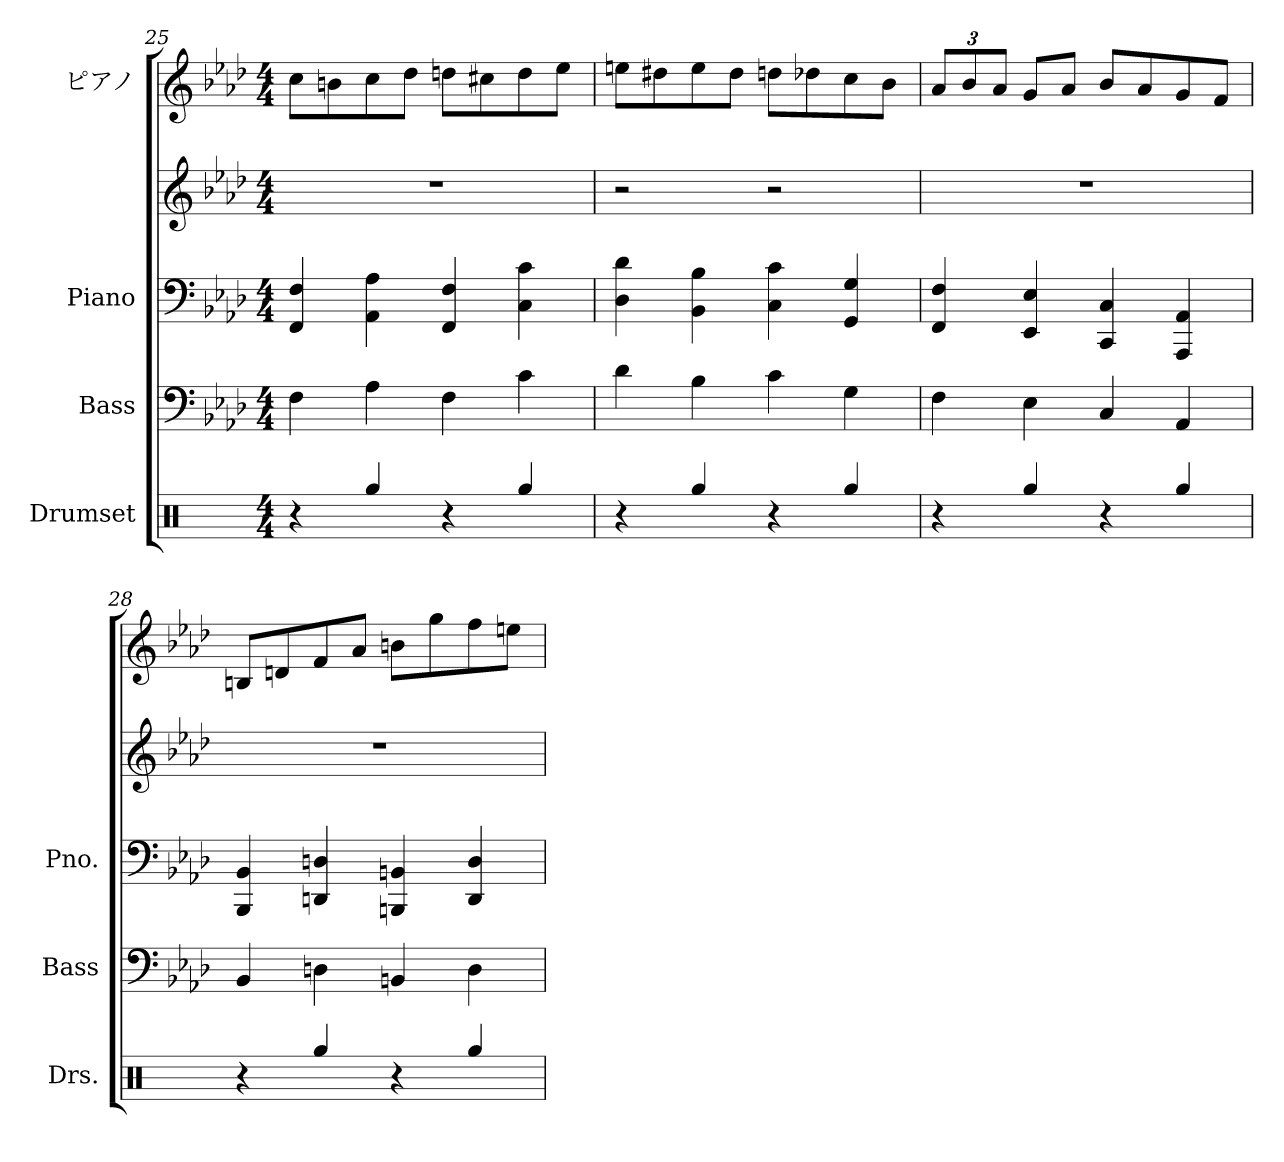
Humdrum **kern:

**kern	**kern	**kern	**kern	**kern
*part4	*part3	*part2	*part2	*part1
*staff5	*staff4	*staff3	*staff2	*staff1
*I"Drumset	*I"Bass	*I"Piano	*	*I"ピアノ
*I'Drs.	*I'Bass	*I'Pno.	*	*
!!LO:PB:g=z
*clefX	*clefF4	*clefF4	*clefG2	*clefG2
*	*ITrd7c12	*	*	*
*k[]	*k[b-e-a-d-]	*k[b-e-a-d-]	*k[b-e-a-d-]	*k[b-e-a-d-]
*M4/4	*M4/4	*M4/4	*M4/4	*M4/4
=25	=25	=25	=25	=25
4r	4FF\	4FF/ 4F/	1r	8cc\L
.	.	.	.	8bn\
4Rgg/	4AA-\	4AA-\ 4A-\	.	8cc\
.	.	.	.	8dd-\J
4r	4FF\	4FF/ 4F/	.	8ddn\L
.	.	.	.	8cc#X\
4Rgg/	4C\	4C\ 4c\	.	8dd\
.	.	.	.	8ee-\J
=26	=26	=26	=26	=26
4r	4D-\	4D-\ 4d-\	2r	8een\L
.	.	.	.	8dd#X\
4Rgg/	4BB-\	4BB-\ 4B-\	.	8ee\
.	.	.	.	8dd#\J
4r	4C\	4C\ 4c\	2r	8ddn\L
.	.	.	.	8dd-X\
4Rgg/	4GG\	4GG/ 4G/	.	8cc\
.	.	.	.	8b-\J
=27	=27	=27	=27	=27
*	*	*	*	*Xbrackettup
4r	4FF\	4FF/ 4F/	1r	12a-/L
.	.	.	.	12b-/
.	.	.	.	12a-/J
4Rgg/	4EE-\	4EE-/ 4E-/	.	8g/L
.	.	.	.	8a-/J
4r	4CC/	4CC/ 4C/	.	8b-/L
.	.	.	.	8a-/
4Rgg/	4AAA-/	4AAA-/ 4AA-/	.	8g/
.	.	.	.	8f/J
=28	=28	=28	=28	=28
4r	4BBB-/	4BBB-/ 4BB-/	1r	8Bn/L
.	.	.	.	8dn/
4Rgg/	4DDn\	4DDn/ 4Dn/	.	8f/
.	.	.	.	8a-/J
4r	4BBBn/	4BBBn/ 4BBn/	.	8bn\L
.	.	.	.	8gg\
4Rgg/	4DD\	4DD/ 4D/	.	8ff\
.	.	.	.	8een\J
=	=	=	=	=
*-	*-	*-	*-	*-
